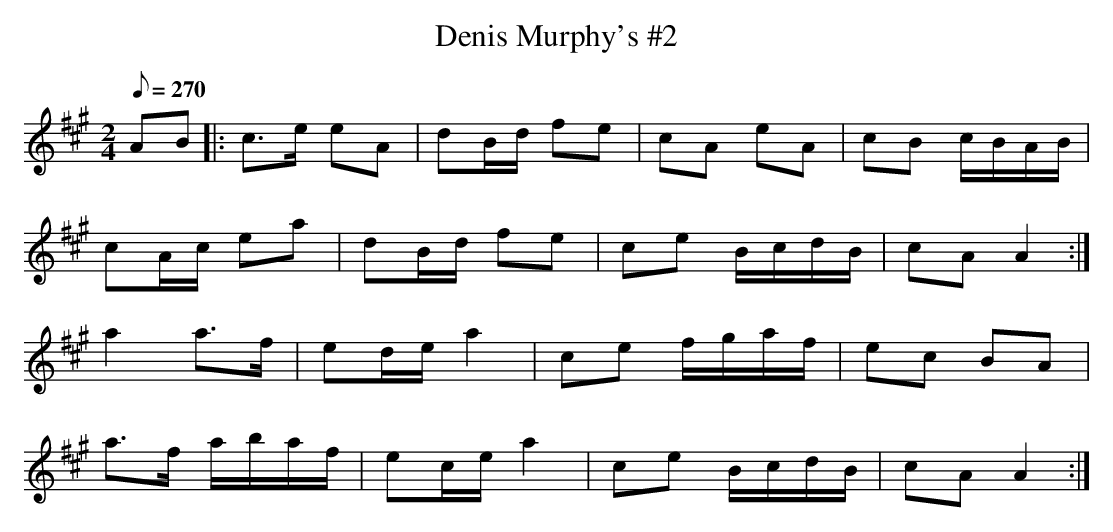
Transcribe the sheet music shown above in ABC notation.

X:1
T: Denis Murphy's #2
L: 1/8
M: 2/4
Q: 270
K: A
AB|: c>e eA|dB/d/ fe|cA eA|cB c/B/A/B/|
cA/c/ ea|dB/d/ fe|ce B/c/d/B/|cA A2 :|
a2 a>f|ed/e/ a2|ce f/g/a/f/|ec BA|
a>f a/b/a/f/|ec/e/ a2|ce B/c/d/B/|cA A2 :|
